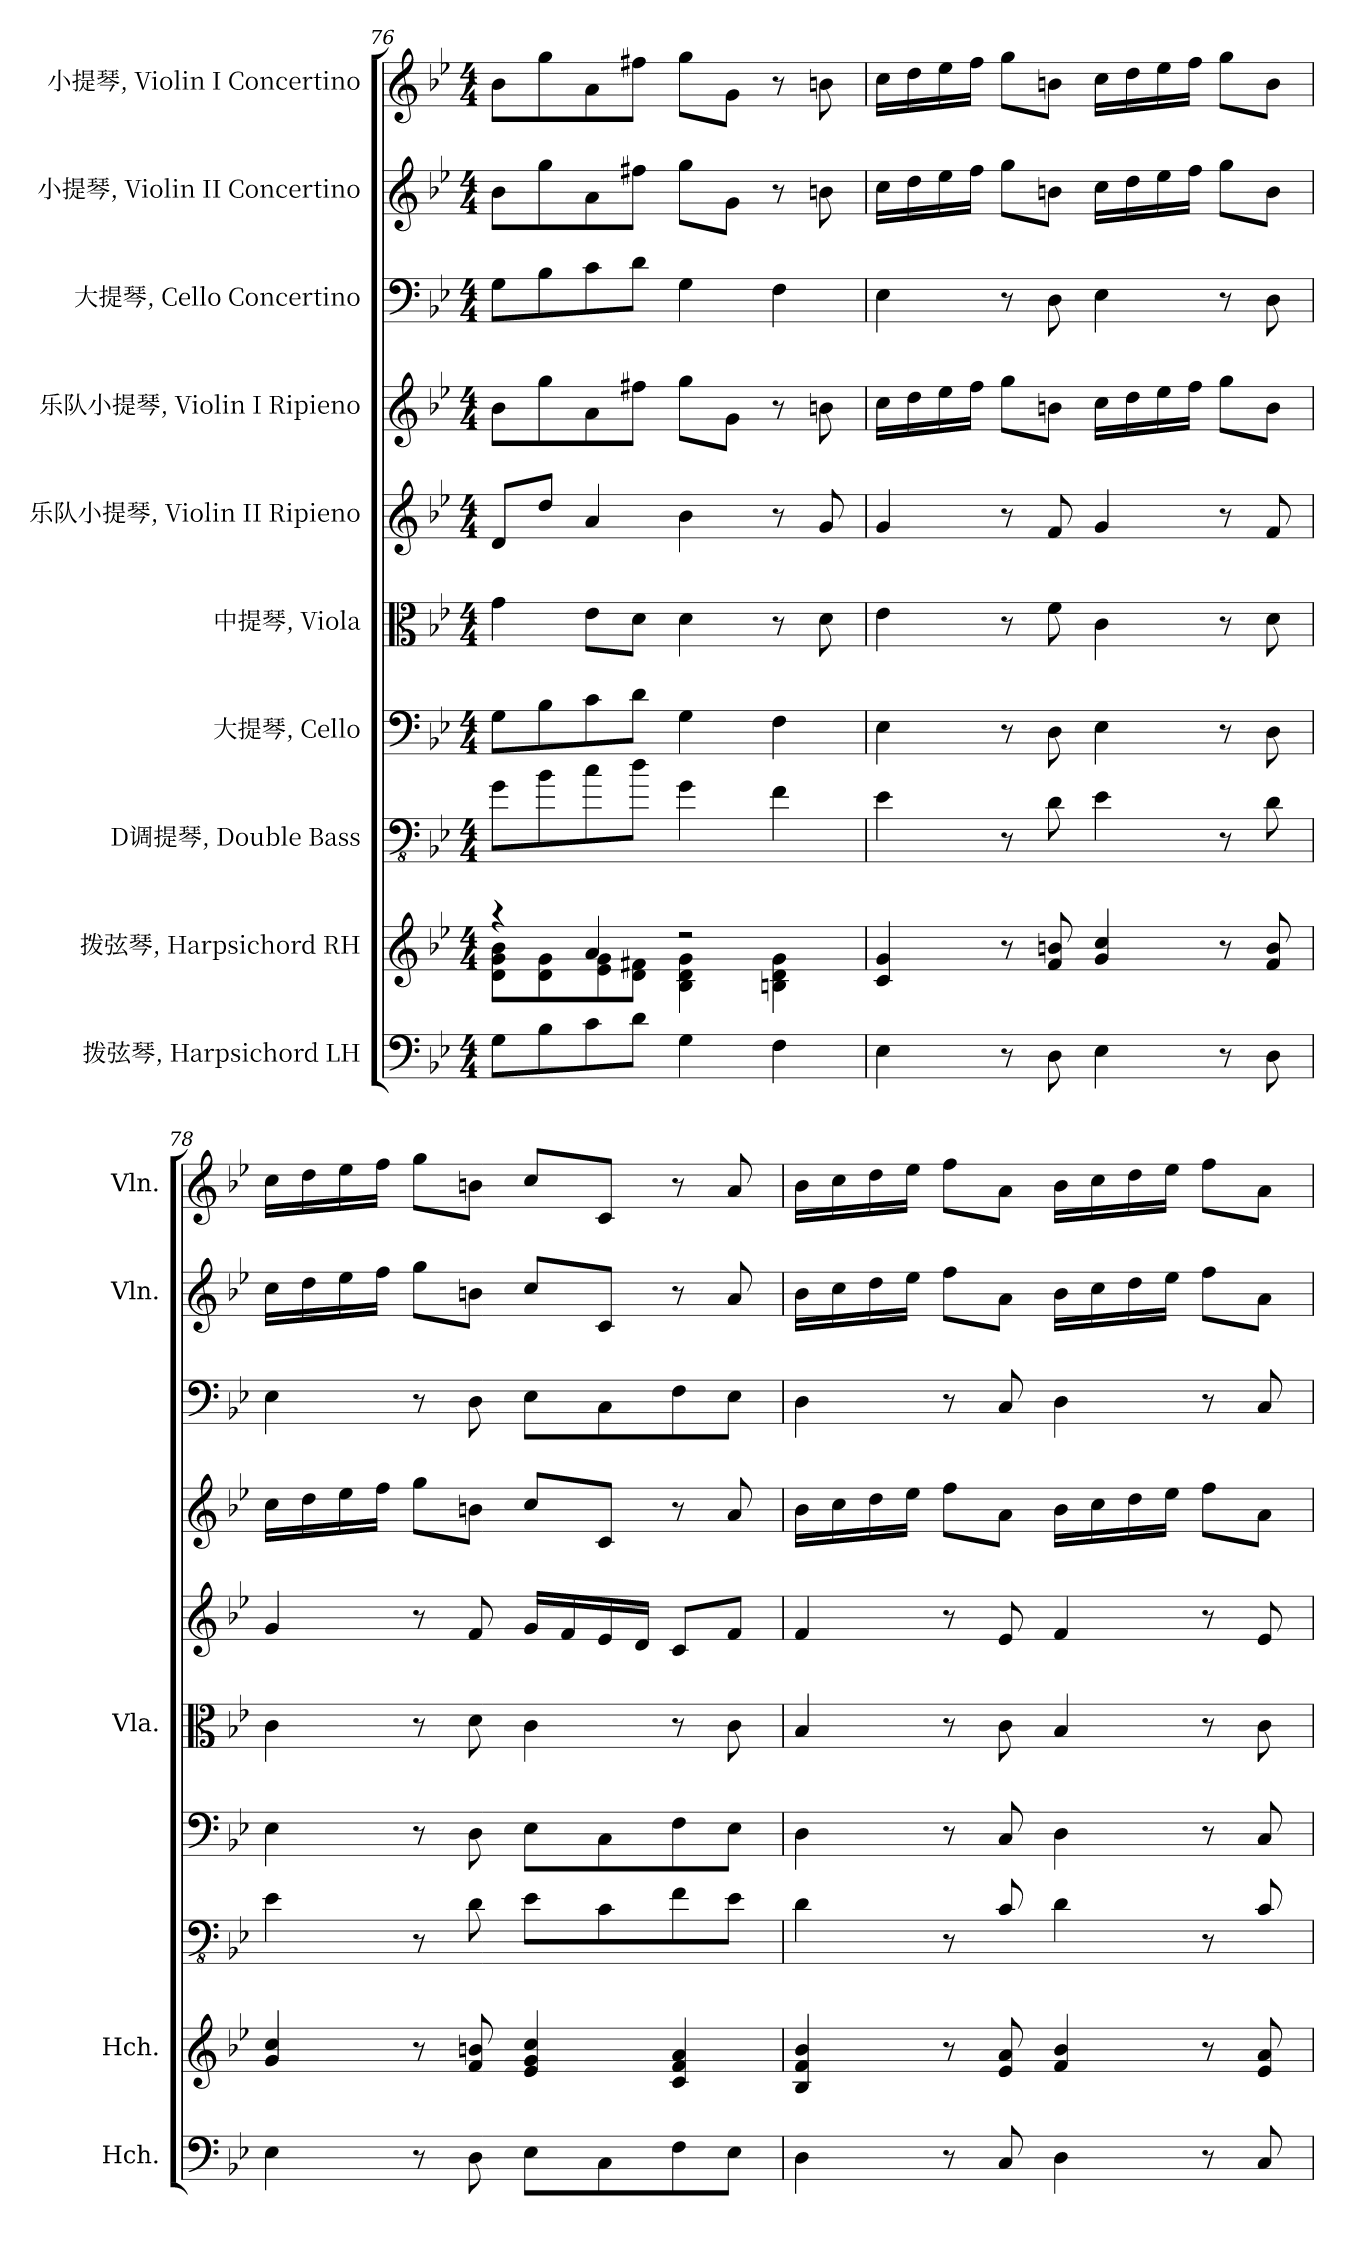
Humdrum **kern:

**kern	**kern	**kern	**kern	**kern	**kern	**kern	**kern	**kern	**kern
*part10	*part9	*part8	*part7	*part6	*part5	*part4	*part3	*part2	*part1
*staff10	*staff9	*staff8	*staff7	*staff6	*staff5	*staff4	*staff3	*staff2	*staff1
*I"拨弦琴, Harpsichord LH	*I"拨弦琴, Harpsichord RH	*I"D调提琴, Double Bass	*I"大提琴, Cello	*I"中提琴, Viola	*I"乐队小提琴, Violin II Ripieno	*I"乐队小提琴, Violin I Ripieno	*I"大提琴, Cello Concertino	*I"小提琴, Violin II Concertino	*I"小提琴, Violin I Concertino
*I'Hch.	*I'Hch.	*	*	*I'Vla.	*	*	*	*I'Vln.	*I'Vln.
*clefF4	*clefG2	*clefFv4	*clefF4	*clefC3	*clefG2	*clefG2	*clefF4	*clefG2	*clefG2
*	*	*ITrd7c12	*	*	*	*	*	*	*
*k[b-e-]	*k[b-e-]	*k[b-e-]	*k[b-e-]	*k[b-e-]	*k[b-e-]	*k[b-e-]	*k[b-e-]	*k[b-e-]	*k[b-e-]
*M4/4	*M4/4	*M4/4	*M4/4	*M4/4	*M4/4	*M4/4	*M4/4	*M4/4	*M4/4
=76	=76	=76	=76	=76	=76	=76	=76	=76	=76
*	*^	*	*	*	*	*	*	*	*
8G\L	4r	8d\ 8g\ 8b-\L	8GG\L	8G\L	4g\	8d/L	8b-\L	8G\L	8b-\L	8b-\L
8B-\	.	8d\ 8g\	8BB-\	8B-\	.	8dd/J	8gg\	8B-\	8gg\	8gg\
8c\	4a/	8e-\ 8g\	8C\	8c\	8e-\L	4a/	8a\	8c\	8a\	8a\
8d\J	.	8d\ 8f#X\J	8D\J	8d\J	8d\J	.	8ff#X\J	8d\J	8ff#X\J	8ff#X\J
4G\	2r	4B-\ 4d\ 4g\	4GG\	4G\	4d\	4b-\	8gg\L	4G\	8gg\L	8gg\L
.	.	.	.	.	.	.	8g\J	.	8g\J	8g\J
4F\	.	4Bn\ 4d\ 4g\	4FF\	4F\	8r	8r	8r	4F\	8r	8r
.	.	.	.	.	8d\	8g/	8bn\	.	8bn\	8bn\
*	*v	*v	*	*	*	*	*	*	*	*
!!LO:PB:g=z
=77	=77	=77	=77	=77	=77	=77	=77	=77	=77
4E-\	4c/ 4g/	4EE-\	4E-\	4e-\	4g/	16cc\LL	4E-\	16cc\LL	16cc\LL
.	.	.	.	.	.	16dd\	.	16dd\	16dd\
.	.	.	.	.	.	16ee-\	.	16ee-\	16ee-\
.	.	.	.	.	.	16ff\JJ	.	16ff\JJ	16ff\JJ
8r	8r	8r	8r	8r	8r	8gg\L	8r	8gg\L	8gg\L
8D\	8f/ 8bn/	8DD\	8D\	8f\	8f/	8bn\J	8D\	8bn\J	8bn\J
4E-\	4g/ 4cc/	4EE-\	4E-\	4c\	4g/	16cc\LL	4E-\	16cc\LL	16cc\LL
.	.	.	.	.	.	16dd\	.	16dd\	16dd\
.	.	.	.	.	.	16ee-\	.	16ee-\	16ee-\
.	.	.	.	.	.	16ff\JJ	.	16ff\JJ	16ff\JJ
8r	8r	8r	8r	8r	8r	8gg\L	8r	8gg\L	8gg\L
8D\	8f/ 8b/	8DD\	8D\	8d\	8f/	8b\J	8D\	8b\J	8b\J
=78	=78	=78	=78	=78	=78	=78	=78	=78	=78
4E-\	4g/ 4cc/	4EE-\	4E-\	4c\	4g/	16cc\LL	4E-\	16cc\LL	16cc\LL
.	.	.	.	.	.	16dd\	.	16dd\	16dd\
.	.	.	.	.	.	16ee-\	.	16ee-\	16ee-\
.	.	.	.	.	.	16ff\JJ	.	16ff\JJ	16ff\JJ
8r	8r	8r	8r	8r	8r	8gg\L	8r	8gg\L	8gg\L
8D\	8f/ 8bn/	8DD\	8D\	8d\	8f/	8bn\J	8D\	8bn\J	8bn\J
8E-\L	4e-/ 4g/ 4cc/	8EE-\L	8E-\L	4c\	16g/LL	8cc/L	8E-\L	8cc/L	8cc/L
.	.	.	.	.	16f/	.	.	.	.
8C\	.	8CC\	8C\	.	16e-/	8c/J	8C\	8c/J	8c/J
.	.	.	.	.	16d/JJ	.	.	.	.
8F\	4c/ 4f/ 4a/	8FF\	8F\	8r	8c/L	8r	8F\	8r	8r
8E-\J	.	8EE-\J	8E-\J	8c\	8f/J	8a/	8E-\J	8a/	8a/
=79	=79	=79	=79	=79	=79	=79	=79	=79	=79
4D\	4B-/ 4f/ 4b-/	4DD\	4D\	4B-/	4f/	16b-\LL	4D\	16b-\LL	16b-\LL
.	.	.	.	.	.	16cc\	.	16cc\	16cc\
.	.	.	.	.	.	16dd\	.	16dd\	16dd\
.	.	.	.	.	.	16ee-\JJ	.	16ee-\JJ	16ee-\JJ
8r	8r	8r	8r	8r	8r	8ff\L	8r	8ff\L	8ff\L
8C/	8e-/ 8a/	8CC/	8C/	8c\	8e-/	8a\J	8C/	8a\J	8a\J
4D\	4f/ 4b-/	4DD\	4D\	4B-/	4f/	16b-\LL	4D\	16b-\LL	16b-\LL
.	.	.	.	.	.	16cc\	.	16cc\	16cc\
.	.	.	.	.	.	16dd\	.	16dd\	16dd\
.	.	.	.	.	.	16ee-\JJ	.	16ee-\JJ	16ee-\JJ
8r	8r	8r	8r	8r	8r	8ff\L	8r	8ff\L	8ff\L
8C/	8e-/ 8a/	8CC/	8C/	8c\	8e-/	8a\J	8C/	8a\J	8a\J
=	=	=	=	=	=	=	=	=	=
*-	*-	*-	*-	*-	*-	*-	*-	*-	*-
